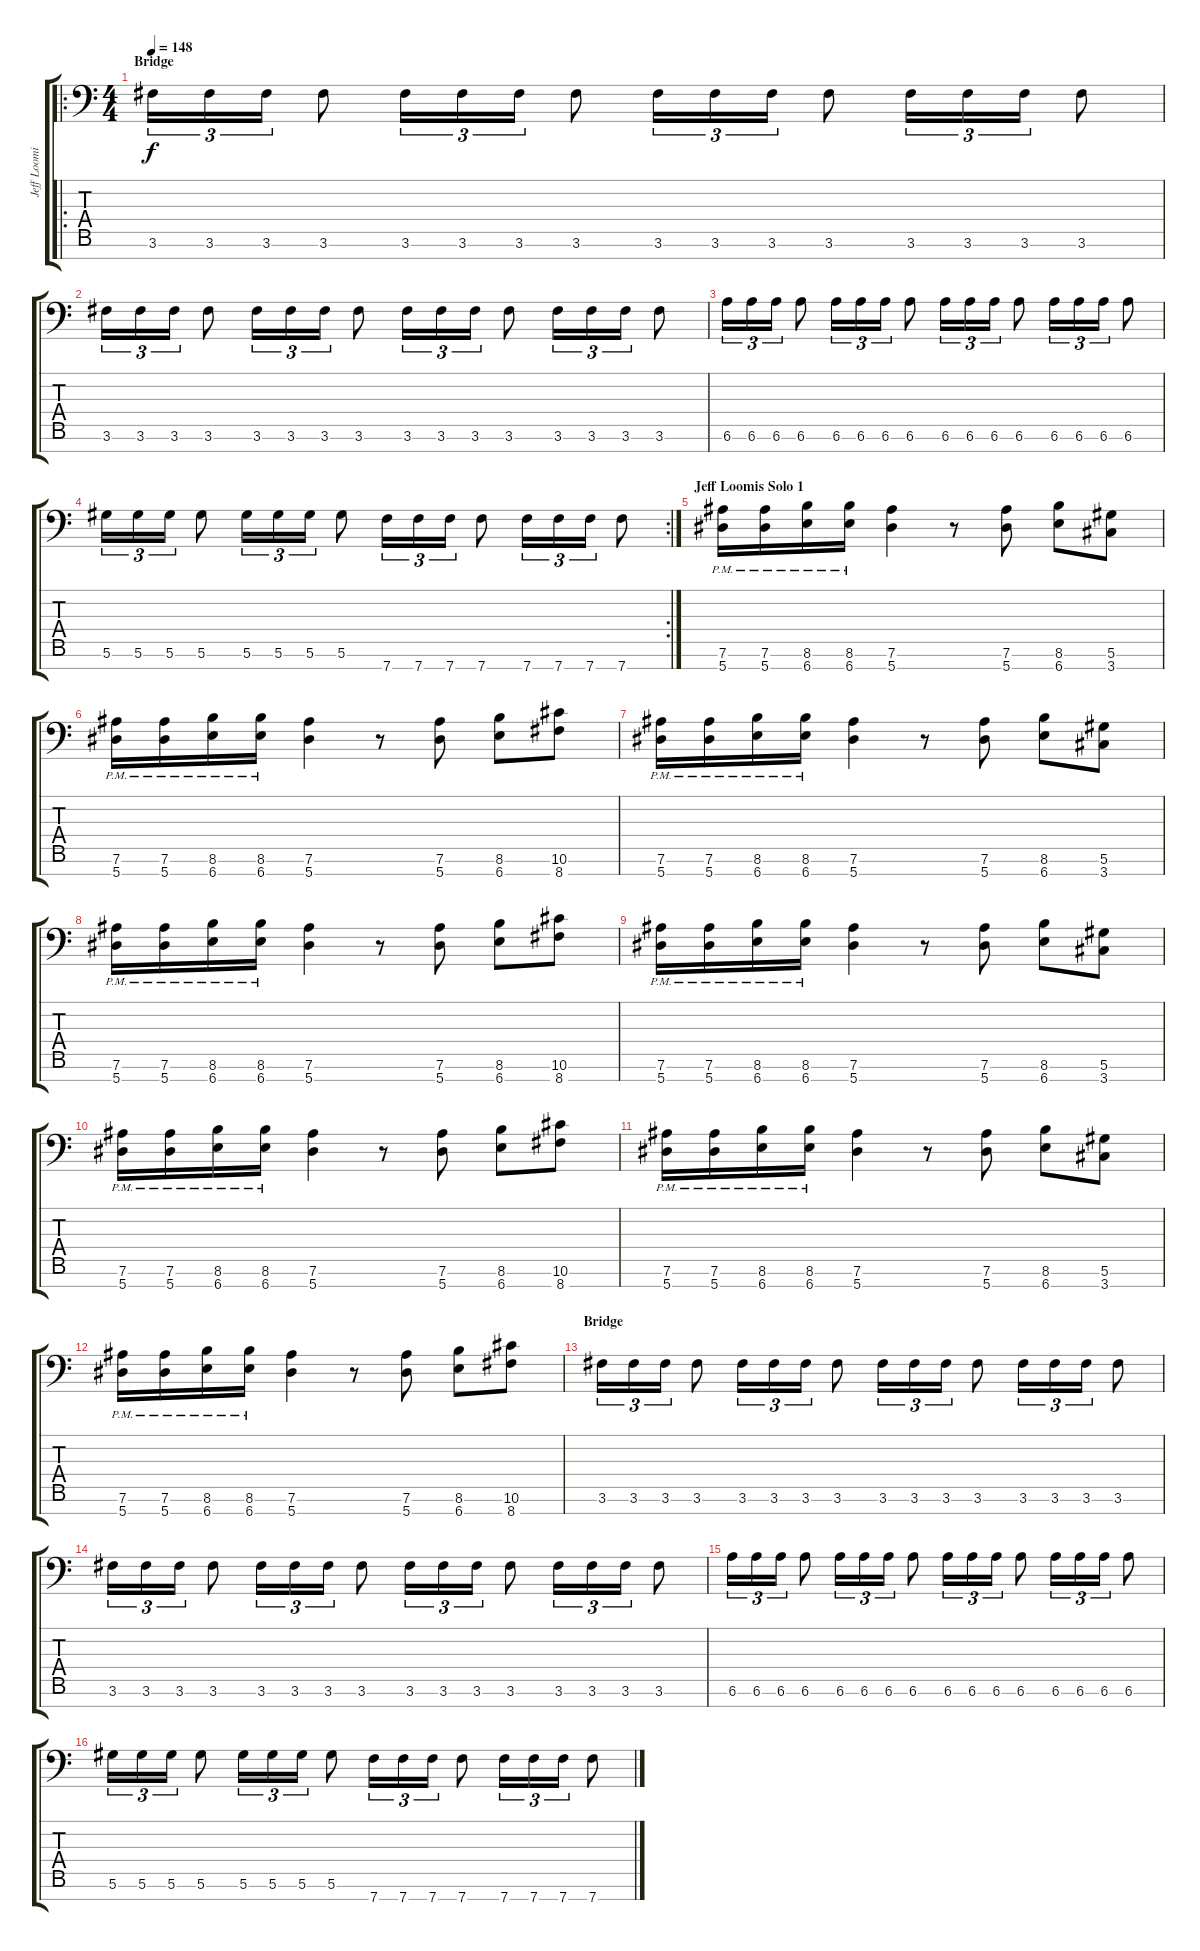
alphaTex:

\track ("Jeff Loomis Rhythm" "Jeff Loomi") {instrument distortionguitar}
\staff {score tabs}
\tuning (Eb4 Bb3 Gb3 Db3 Ab2 Eb2 Bb1) {hide}
\ro
\ts (4 4)
\section ("" "Bridge")
\tempo 148
\clef f4
\ks c
3.6.16{tu (3 2) dy f} 3.6.16{tu (3 2)} 3.6.16{tu (3 2)} 3.6.8 3.6.16{tu (3 2)} 3.6.16{tu (3 2)} 3.6.16{tu (3 2)} 3.6.8 3.6.16{tu (3 2)} 3.6.16{tu (3 2)} 3.6.16{tu (3 2)} 3.6.8 3.6.16{tu (3 2)} 3.6.16{tu (3 2)} 3.6.16{tu (3 2)} 3.6.8 |
3.6.16{tu (3 2)} 3.6.16{tu (3 2)} 3.6.16{tu (3 2)} 3.6.8 3.6.16{tu (3 2)} 3.6.16{tu (3 2)} 3.6.16{tu (3 2)} 3.6.8 3.6.16{tu (3 2)} 3.6.16{tu (3 2)} 3.6.16{tu (3 2)} 3.6.8 3.6.16{tu (3 2)} 3.6.16{tu (3 2)} 3.6.16{tu (3 2)} 3.6.8 |
6.6.16{tu (3 2)} 6.6.16{tu (3 2)} 6.6.16{tu (3 2)} 6.6.8 6.6.16{tu (3 2)} 6.6.16{tu (3 2)} 6.6.16{tu (3 2)} 6.6.8 6.6.16{tu (3 2)} 6.6.16{tu (3 2)} 6.6.16{tu (3 2)} 6.6.8 6.6.16{tu (3 2)} 6.6.16{tu (3 2)} 6.6.16{tu (3 2)} 6.6.8 |
\rc 2
5.6.16{tu (3 2)} 5.6.16{tu (3 2)} 5.6.16{tu (3 2)} 5.6.8 5.6.16{tu (3 2)} 5.6.16{tu (3 2)} 5.6.16{tu (3 2)} 5.6.8 7.7.16{tu (3 2)} 7.7.16{tu (3 2)} 7.7.16{tu (3 2)} 7.7.8 7.7.16{tu (3 2)} 7.7.16{tu (3 2)} 7.7.16{tu (3 2)} 7.7.8 |
\section ("" "Jeff Loomis Solo 1")
(7.6{pm} 5.7{pm}).16 (7.6{pm} 5.7{pm}).16 (8.6{pm} 6.7{pm}).16 (8.6{pm} 6.7{pm}).16 (7.6 5.7).4 r.8 (7.6 5.7).8 (8.6 6.7).8 (5.6 3.7).8 |
(7.6{pm} 5.7{pm}).16 (7.6{pm} 5.7{pm}).16 (8.6{pm} 6.7{pm}).16 (8.6{pm} 6.7{pm}).16 (7.6 5.7).4 r.8 (7.6 5.7).8 (8.6 6.7).8 (10.6 8.7).8 |
(7.6{pm} 5.7{pm}).16 (7.6{pm} 5.7{pm}).16 (8.6{pm} 6.7{pm}).16 (8.6{pm} 6.7{pm}).16 (7.6 5.7).4 r.8 (7.6 5.7).8 (8.6 6.7).8 (5.6 3.7).8 |
(7.6{pm} 5.7{pm}).16 (7.6{pm} 5.7{pm}).16 (8.6{pm} 6.7{pm}).16 (8.6{pm} 6.7{pm}).16 (7.6 5.7).4 r.8 (7.6 5.7).8 (8.6 6.7).8 (10.6 8.7).8 |
(7.6{pm} 5.7{pm}).16 (7.6{pm} 5.7{pm}).16 (8.6{pm} 6.7{pm}).16 (8.6{pm} 6.7{pm}).16 (7.6 5.7).4 r.8 (7.6 5.7).8 (8.6 6.7).8 (5.6 3.7).8 |
(7.6{pm} 5.7{pm}).16 (7.6{pm} 5.7{pm}).16 (8.6{pm} 6.7{pm}).16 (8.6{pm} 6.7{pm}).16 (7.6 5.7).4 r.8 (7.6 5.7).8 (8.6 6.7).8 (10.6 8.7).8 |
(7.6{pm} 5.7{pm}).16 (7.6{pm} 5.7{pm}).16 (8.6{pm} 6.7{pm}).16 (8.6{pm} 6.7{pm}).16 (7.6 5.7).4 r.8 (7.6 5.7).8 (8.6 6.7).8 (5.6 3.7).8 |
(7.6{pm} 5.7{pm}).16 (7.6{pm} 5.7{pm}).16 (8.6{pm} 6.7{pm}).16 (8.6{pm} 6.7{pm}).16 (7.6 5.7).4 r.8 (7.6 5.7).8 (8.6 6.7).8 (10.6 8.7).8 |
\section ("" "Bridge")
3.6.16{tu (3 2)} 3.6.16{tu (3 2)} 3.6.16{tu (3 2)} 3.6.8 3.6.16{tu (3 2)} 3.6.16{tu (3 2)} 3.6.16{tu (3 2)} 3.6.8 3.6.16{tu (3 2)} 3.6.16{tu (3 2)} 3.6.16{tu (3 2)} 3.6.8 3.6.16{tu (3 2)} 3.6.16{tu (3 2)} 3.6.16{tu (3 2)} 3.6.8 |
3.6.16{tu (3 2)} 3.6.16{tu (3 2)} 3.6.16{tu (3 2)} 3.6.8 3.6.16{tu (3 2)} 3.6.16{tu (3 2)} 3.6.16{tu (3 2)} 3.6.8 3.6.16{tu (3 2)} 3.6.16{tu (3 2)} 3.6.16{tu (3 2)} 3.6.8 3.6.16{tu (3 2)} 3.6.16{tu (3 2)} 3.6.16{tu (3 2)} 3.6.8 |
6.6.16{tu (3 2)} 6.6.16{tu (3 2)} 6.6.16{tu (3 2)} 6.6.8 6.6.16{tu (3 2)} 6.6.16{tu (3 2)} 6.6.16{tu (3 2)} 6.6.8 6.6.16{tu (3 2)} 6.6.16{tu (3 2)} 6.6.16{tu (3 2)} 6.6.8 6.6.16{tu (3 2)} 6.6.16{tu (3 2)} 6.6.16{tu (3 2)} 6.6.8 |
5.6.16{tu (3 2)} 5.6.16{tu (3 2)} 5.6.16{tu (3 2)} 5.6.8 5.6.16{tu (3 2)} 5.6.16{tu (3 2)} 5.6.16{tu (3 2)} 5.6.8 7.7.16{tu (3 2)} 7.7.16{tu (3 2)} 7.7.16{tu (3 2)} 7.7.8 7.7.16{tu (3 2)} 7.7.16{tu (3 2)} 7.7.16{tu (3 2)} 7.7.8
